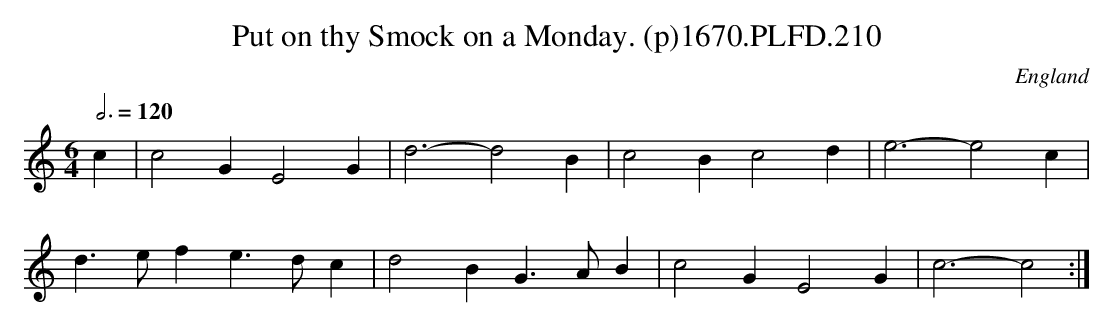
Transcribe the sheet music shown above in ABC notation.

X:1
T:Put on thy Smock on a Monday. (p)1670.PLFD.210
M:6/4
L:1/4
Q:3/4=120
O:England
K:C
c|c2G E2G|d3-d2B|c2B c2d|e3-e2c|
d>ef e>dc|d2B G>AB|c2G E2G|c3-c2:|
